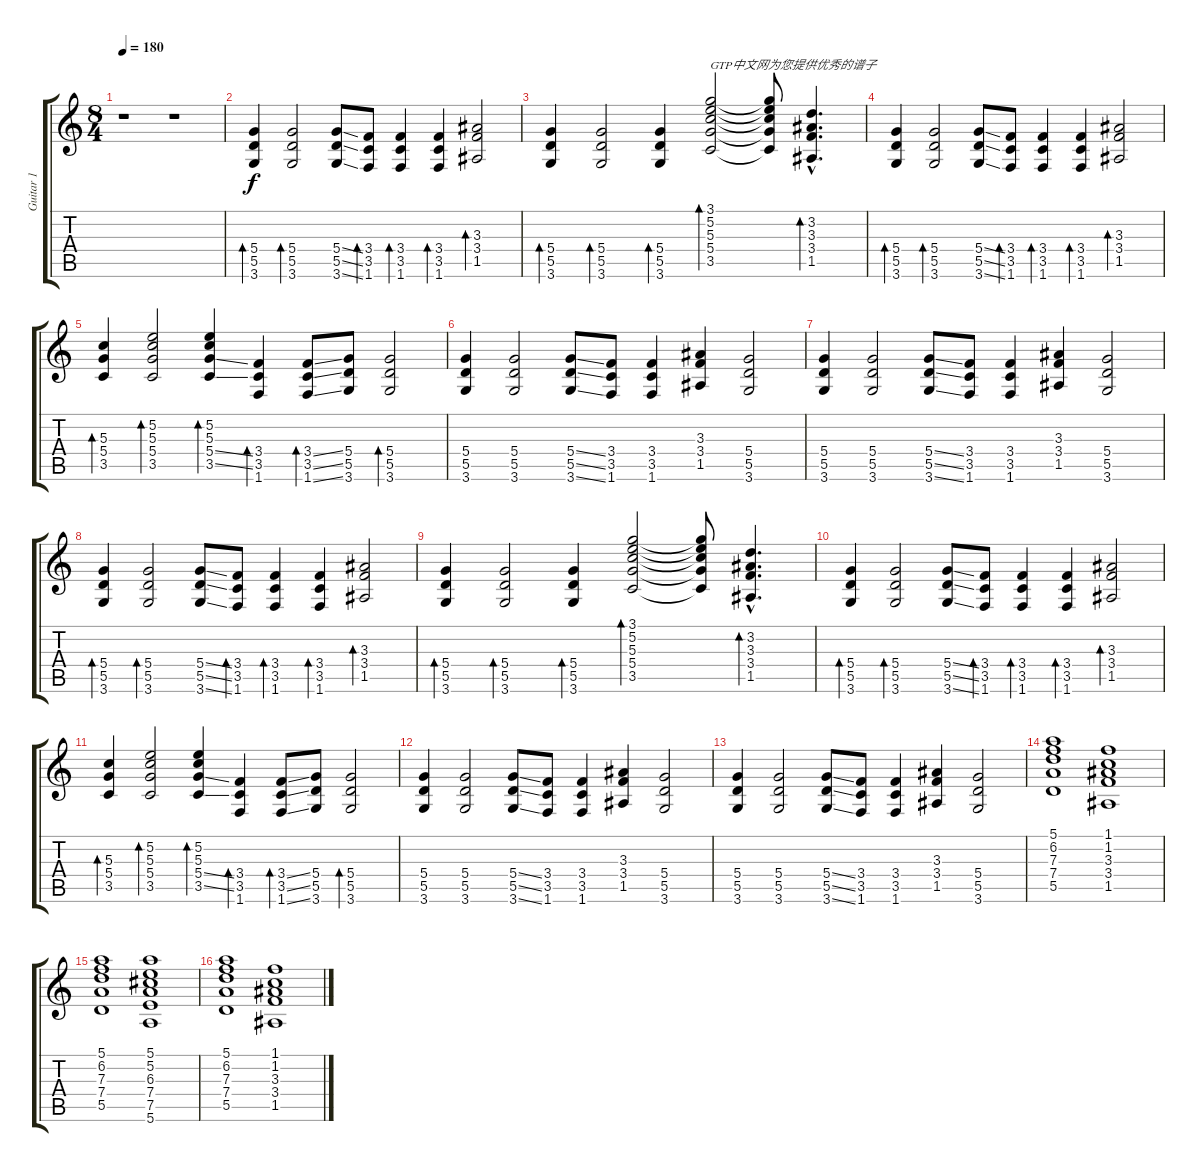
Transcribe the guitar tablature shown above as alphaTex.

\track ("Guitar 1" "Guitar 1") {instrument acousticguitarnylon}
\staff {score tabs}
\tuning (E4 B3 G3 D3 A2 E2) {hide}
\ts (8 4)
\tempo 180
\clef g2
\ks c
r.1{dy f instrument acousticguitarnylon} r.1 |
(5.4 5.5 3.6).4{bd 120} (5.4 5.5 3.6).2{bd 120} (5.4{ss} 5.5{ss} 3.6{ss}).8 (3.4 3.5 1.6).8{bd 120} (3.4 3.5 1.6).4{bd 120} (3.4 3.5 1.6).4{bd 120} (3.3 3.4 1.5).2{bd 120} |
(5.4 5.5 3.6).4{bd 120} (5.4 5.5 3.6).2{bd 120} (5.4 5.5 3.6).4{bd 120} (3.1 5.2 5.3 5.4 3.5).2{bd 120 txt "GTP中文网为您提供优秀的谱子"} (3.1{t} 5.2{t} 5.3{t} 5.4{t} 3.5{t}).8 (3.2{hac} 3.3{hac} 3.4{hac} 1.5{hac}).4{d bd 120} |
(5.4 5.5 3.6).4{bd 120} (5.4 5.5 3.6).2{bd 120} (5.4{ss} 5.5{ss} 3.6{ss}).8 (3.4 3.5 1.6).8{bd 120} (3.4 3.5 1.6).4{bd 120} (3.4 3.5 1.6).4{bd 120} (3.3 3.4 1.5).2{bd 120} |
(5.3 5.4 3.5).4{bd 120} (5.2 5.3 5.4 3.5).2{bd 120} (5.2 5.3 5.4{ss} 3.5{ss}).4{bd 120} (3.4 3.5 1.6).4{bd 120} (3.4{ss} 3.5{ss} 1.6{ss}).8{bd 120} (5.4 5.5 3.6).8 (5.4 5.5 3.6).2{bd 120} |
(5.4 5.5 3.6).4 (5.4 5.5 3.6).2 (5.4{ss} 5.5{ss} 3.6{ss}).8 (3.4 3.5 1.6).8 (3.4 3.5 1.6).4 (3.3 3.4 1.5).4 (5.4 5.5 3.6).2 |
(5.4 5.5 3.6).4 (5.4 5.5 3.6).2 (5.4{ss} 5.5{ss} 3.6{ss}).8 (3.4 3.5 1.6).8 (3.4 3.5 1.6).4 (3.3 3.4 1.5).4 (5.4 5.5 3.6).2 |
(5.4 5.5 3.6).4{bd 120} (5.4 5.5 3.6).2{bd 120} (5.4{ss} 5.5{ss} 3.6{ss}).8 (3.4 3.5 1.6).8{bd 120} (3.4 3.5 1.6).4{bd 120} (3.4 3.5 1.6).4{bd 120} (3.3 3.4 1.5).2{bd 120} |
(5.4 5.5 3.6).4{bd 120} (5.4 5.5 3.6).2{bd 120} (5.4 5.5 3.6).4{bd 120} (3.1 5.2 5.3 5.4 3.5).2{bd 120} (3.1{t} 5.2{t} 5.3{t} 5.4{t} 3.5{t}).8 (3.2{hac} 3.3{hac} 3.4{hac} 1.5{hac}).4{d bd 120} |
(5.4 5.5 3.6).4{bd 120} (5.4 5.5 3.6).2{bd 120} (5.4{ss} 5.5{ss} 3.6{ss}).8 (3.4 3.5 1.6).8{bd 120} (3.4 3.5 1.6).4{bd 120} (3.4 3.5 1.6).4{bd 120} (3.3 3.4 1.5).2{bd 120} |
(5.3 5.4 3.5).4{bd 120} (5.2 5.3 5.4 3.5).2{bd 120} (5.2 5.3 5.4{ss} 3.5{ss}).4{bd 120} (3.4 3.5 1.6).4{bd 120} (3.4{ss} 3.5{ss} 1.6{ss}).8{bd 120} (5.4 5.5 3.6).8 (5.4 5.5 3.6).2{bd 120} |
(5.4 5.5 3.6).4 (5.4 5.5 3.6).2 (5.4{ss} 5.5{ss} 3.6{ss}).8 (3.4 3.5 1.6).8 (3.4 3.5 1.6).4 (3.3 3.4 1.5).4 (5.4 5.5 3.6).2 |
(5.4 5.5 3.6).4 (5.4 5.5 3.6).2 (5.4{ss} 5.5{ss} 3.6{ss}).8 (3.4 3.5 1.6).8 (3.4 3.5 1.6).4 (3.3 3.4 1.5).4 (5.4 5.5 3.6).2 |
(5.1 6.2 7.3 7.4 5.5).1 (1.1 1.2 3.3 3.4 1.5).1 |
(5.1 6.2 7.3 7.4 5.5).1 (5.1 5.2 6.3 7.4 7.5 5.6).1 |
(5.1 6.2 7.3 7.4 5.5).1 (1.1 1.2 3.3 3.4 1.5).1
